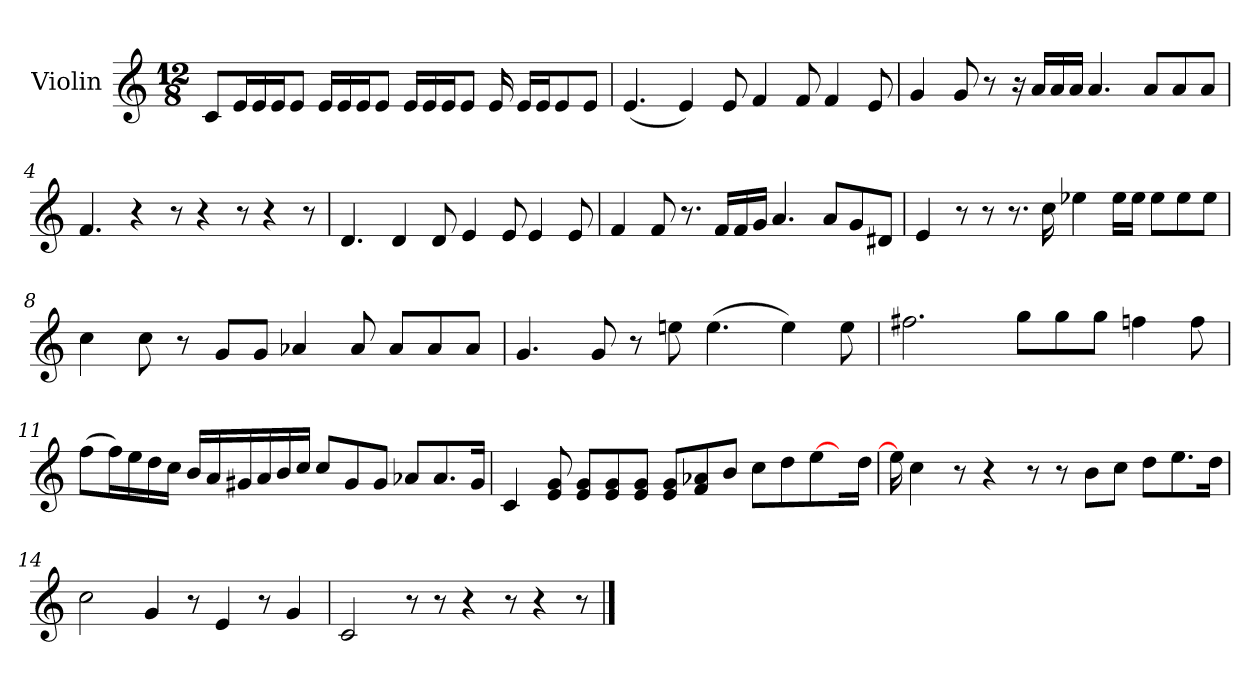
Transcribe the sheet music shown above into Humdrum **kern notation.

**kern
*part1
*staff1
*I"Violin
*I'Vln.
*clefG2
*k[]
*M12/8
=1
8c/L
16e/L
16e/
16e/J
8e/J
16e/LL
16e/
16e/J
8e/J
16e/LL
16e/
16e/J
8e/J
16e/
16e/LL
16e/J
8e/
8e/J
=2
(<4.e/
4e/)
8e/
4f/
8f/
4f/
8e/
!!LO:LB:g=z
=3
4g/
8g/
8r
16r
16a/LL
16a/
16a/JJ
4.a/
8a/L
8a/
8a/J
=4
4.f/
4r
8r
4r
8r
4r
8r
=5
4.d/
4d/
8d/
4e/
8e/
4e/
8e/
!!LO:LB:g=z
=6
4f/
8f/
8.r
16f/LL
16f/
16g/JJ
4.a/
8a/L
8g/
8d#X/J
=7
4e/
8r
8r
8.r
16cc\
4ee-X\
16ee-\LL
16ee-\JJ
8ee-\L
8ee-\
8ee-\J
=8
4cc\
8cc\
8r
8g/L
8g/J
4a-X/
8a-/
8a-/L
8a-/
8a-/J
!!LO:LB:g=z
=9
4.g/
8g/
8r
8een\
(>4.ee\
4ee\)
8ee\
=10
2.ff#X\
8gg\L
8gg\
8gg\J
4ffn\
8ff\
=11
(>8ff\L
16ff\L)
16ee\
16dd\
16cc\JJ
16b/LL
16a/
16g#X/
16a/
16b/
16cc/JJ
8cc/L
8g#/
8g#/J
8a-X/L
8.a-/
16g#/Jk
!!LO:LB:g=z
=12
4c/
8e/ 8g/
8e/ 8g/L
8e/ 8g/
8e/ 8g/J
8e/ 8g/L
8f/ 8a-X/
8b/J
8cc\L
8dd\
[8ee\
16ryy
16dd\Jk
=13
16ee\]
4cc\
8r
4r
8r
8r
8b\L
8cc\J
8dd\L
8.ee\
16dd\Jk
=14
2cc\
4g/
8r
4e/
8r
4g/
!!LO:LB:g=z
=15
2c/
8r
8r
4r
8r
4r
8r
==
*-
